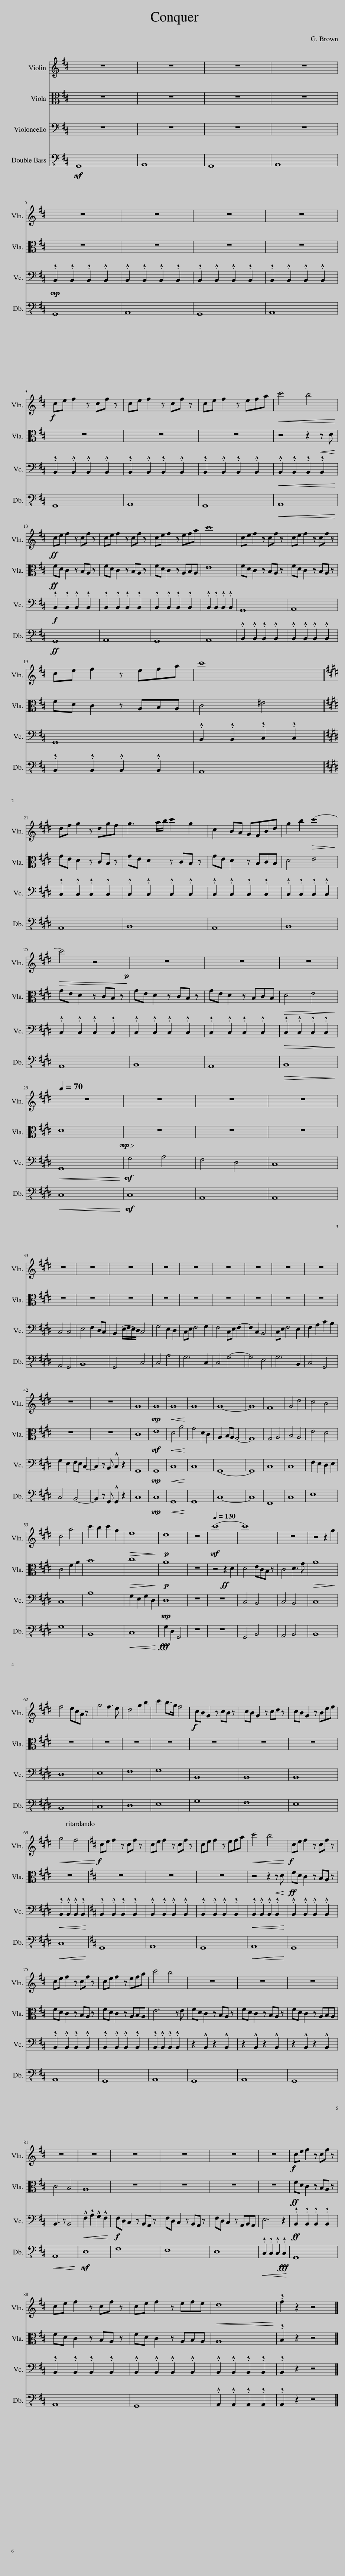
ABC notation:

X:1
%%score 1 2 3 4
L:1/8
M:none
I:linebreak $
K:D
V:1 treble
V:2 alto
V:3 bass
V:4 bass-8
V:1
 z8 | z8 | z8 | z8 |$ z8 | %5
 z8 | z8 | z8 |$!f! ce f2 z cf z | ce f2 z cf z | %10
 ce f2 z efa |!<(! c'4 b4!<)! |$!ff! ce f2 z cf z | ce f2 z cf z | ce f2 z efa | %15
 c'8 | ce f2 z cf z | ce f2 z cf z |$ ce f2 z efa | c'8 ||$ %20
[K:E] df g2 z dgf | g3 a/b/ c'2 g2 | c2 BA GFBd | g2 b2!>(! c'4-!>)! |$!>(! c'4!p! z4!>)! | %25
 z8 | z8 | z8 |$[Q:1/4=70] z8 | z8 | %30
 z8 | z8 |$ z8 | z8 | z8 | %35
 z8 | z8 | z8 | z8 | z8 | %40
 z8 |$ z8 | z8 | G8 |!mp! G8 | %45
!<(! G8!<)! | G8 | G8- | G8 | F8 | %50
 G4 d4 | c4 B4 |$ c4 a4 | c'2 b2 c'2 g2 |!>(! e8!>)! | %55
!p! d8 | z8 |[Q:1/4=130]!mf! c'8- | c'8 | z8 | %60
 z4 z2 g2 |$ f4 ecA z | g4 f3 e | d4 g2 b2 | c'2 b>g f4 | %65
!f!!f! cB G2 z cB z | cB G2 z cd z | cB G2 z Bef |$!<(! g4 f4!<)! |[K:D]!f! ce f2 z cf z | %70
 ce f2 z cf z | ce f2 z efa |!<(! c'4 b4!<)! |!f! ce f2 z cf z |$ ce f2 z cf z | %75
 ce f2 z efa | c'4 b4 | z8 | z8 | z8 |$ %80
 z8 | z8 | z8 | z8 | z8 | %85
 z8 |!f! ce f2 z cf z |$ ce f2 z cf z | ce f2 z efe |!<(! d8!<)! | %90
 .f2 z2 z4 |] %91
V:2
 z8 | z8 | z8 | z8 |$ z8 | %5
 z8 | z8 | z8 |$ z8 | z8 | %10
 z8 | z4 z2!<(! z D!<)! |$!ff! FD C2 z B,A, z | FD C2 z B,A, z | FD C2 z A,B,A, | %15
 E8 | FD C2 z B,A, z | FD C2 z B,A, z |$ FD C2 z A,B,A, | C4 ^E4 ||$ %20
[K:E] GE D2 z CB, z | GE D2 z CB, z | GE D2 z B,CB, | D4 E4 |$ GE D2 z CB, z | %25
 GE D2 z CB, z | GE D2 z B,CB, |!>(! D4 E4!>)! |$!mp!!>(! D8!>)! | z8 | %30
 z8 | z8 |$ z8 | z8 | z8 | %35
 z8 | z8 | z8 | z8 | z8 | %40
 z8 |$ z8 | z8 | C8 |!mf! E8 | %45
!<(! D4 A4!<)! | G4 D2 C2 | A,2 B,A, G,4- | G,8 | G,4 A,4 | %50
 B,4 A,4 | E4 D4 |$ C4 F2 A2 | B8 |!>(! c8!>)! | %55
!p! A8 | z8 | z4!ff! z2 D2 | D4 ECB, z | C4 D3 G | %60
!>(! A8!>)! |$ z8 | z8 | z8 | z8 | %65
 z8 | z8 | z8 |$ z8 |[K:D] z8 | %70
 z8 | z8 | z4 z2!<(! z D!<)! |!ff! FD C2 z B,A, z |$ FD C2 z B,A, z | %75
 FD C2 z A,B,A, | E6 z E | FD C2 z B,A, z | FD C2 z B,A, z | FD C2 z A,B,A, |$ %80
 C4 B,4 | A,8 | z8 | z8 | z8 | %85
 z8 |!ff! FD C2 z B,A, z |$ FD C2 z B,A, z | FD C2 z A,B,A, | A,8 | %90
 .B,2 z2 z4 |] %91
V:3
 z8 | z8 | z8 | z8 |$!mp! .B,,2 .B,,2 .B,,2 .B,,2 | %5
 .B,,2 .B,,2 .B,,2 .B,,2 | .B,,2 .B,,2 .B,,2 .B,,2 | .B,,2 .B,,2 .B,,2 .B,,2 |$ .B,,2 .B,,2 .B,,2 .B,,2 | .B,,2 .B,,2 .B,,2 .B,,2 | %10
 .B,,2 .B,,2 .B,,2 .B,,2 |!<(! .B,,2 .B,,2 .B,,2 .B,,2!<)! |$!f! .B,,2 .B,,2 .B,,2 .B,,2 | .B,,2 .B,,2 .B,,2 .B,,2 | .B,,2 .B,,2 .B,,2 .B,,2 | %15
 .B,,2 .B,,2 .B,,2 .B,,2 | G,,8 | A,,8 |$ G,,8 | .B,,2 .B,,2 .C,2 .C,2 ||$ %20
[K:E] .C,2 .C,2 .C,2 .C,2 | .C,2 .C,2 .C,2 .C,2 | .C,2 .C,2 .C,2 .C,2 | .C,2 .C,2 .C,2 .C,2 |$ .C,2 .C,2 .C,2 .C,2 | %25
 .C,2 .C,2 .C,2 .C,2 | .C,2 .C,2 .C,2 .C,2 |!>(! .C,2 .C,2 .C,2 .C,2!>)! |$!<(! G,,8!<)! |!mf! G,4 A,4 | %30
 F,4 D,4 | C,8 |$ C,4 C,4 | E,4 F,2 D,C, | B,,2 E,/F,/E,/(D,/ C,4) | %35
 G,4 E,2 D,2 | C,E, F,4 G,2 | F,4 C,E, F,2- | F,2 C,2 B,,4 | C,E, F,4 E,2 | %40
 F,2 A,2 C2 B,2 |$ G,2 E,2 F,E, C,2- | C,2 z B,, !^!C,2 z2 | G,,8 |!mp! G,,8 | %45
!<(! C,8!<)! | C,8 | G,,8- | G,,8 | C,8 | %50
 C,8 | F,2 E,2 D,2 E,2 |$ C,8 | B,8 | G,2 E,2 G,2 D,2 | %55
!mp! D,8 | z8 | z8 | C,4 B,,4 | C,4 B,,4 | %60
 C,8 |$ D,8 | E,8 | F,8 | G,8 | %65
 B,,8 | B,,8 | B,,8 |$!<(! .B,,2 .B,,2 .B,,2 .B,,2!<)! |[K:D] .B,,2 .B,,2 .B,,2 .B,,2 | %70
 .B,,2 .B,,2 .B,,2 .B,,2 | .B,,2 .B,,2 .B,,2 .B,,2 |!<(! .B,,2 .B,,2 .B,,2 .B,,2!<)! | .B,,2 .B,,2 .B,,2 .B,,2 |$ .B,,2 .B,,2 .B,,2 .B,,2 | %75
 .B,,2 .B,,2 .B,,2 .B,,2 | .B,,2 .B,,2 .B,,2 .B,,2 | z2 !^!B,,2 z2 !^!B,,2 | z2 !^!B,,2 z2 !^!B,,2 | z2 !^!B,,2 z2 !^!B,,2 |$ %80
 B,,3 z B,,4 |!<(! !^!F,2 !^!A,2 !^!G,2 !^!F,2!<)! |!f! F,D, C,2 z B,,A,, z | F,D, C,2 z B,,A,, z | F,D, C,2 z A,,B,,A,, | %85
 E,6 z2 |!ff! .B,,2 .B,,2 .B,,2 .B,,2 |$ .B,,2 .B,,2 .B,,2 .B,,2 | .B,,2 .B,,2 .B,,2 .B,,2 | .B,,2 .B,,2 .B,,2 .B,,2 | %90
 .B,,2 z2 z4 |] %91
V:4
!mf! G,,8 | A,,8 | F,,8 | A,,8 |$ G,,8 | %5
 A,,8 | F,,8 | A,,8 |$ G,,8 | A,,8 | %10
 F,,8 |!<(! A,,8!<)! |$!ff! G,,8 | A,,8 | F,,8 | %15
 A,,8 | .B,,2 .B,,2 .B,,2 .B,,2 | .B,,2 .B,,2 .B,,2 .B,,2 |$ .B,,2 .B,,2 .B,,2 .B,,2 | A,,8 ||$ %20
[K:E] A,,8 | B,,8 | G,,8 | B,,8 |$ A,,8 | %25
 B,,8 | G,,8 |!>(! B,,8!>)! |$!<(! C,8!<)! |!mf! C,8 | %30
 A,,8 | A,,8 |$ A,,4 G,,4 | B,,8 | G,,4 C,4 | %35
 C,4 A,4 | G,6 C,2 | C,4 G,4- | G,4 E,4 | G,6 B,,2 | %40
 C,4 G,,4 |$ C,4 B,,4- | B,,2 z G,, !^!G,,2 z2 | C,8 |!mp! C,8 | %45
!<(! G,,8!<)! | G,,8 | C,8- | C,8 | F,,8 | %50
 C,8 | E,8 |$ G,8 | B,,8 |!<(! C,8!<)! | %55
!fff! G,2 D,2 G,,4 | z8 | z8 | G,,4 B,,4 | A,,4 B,,4 | %60
 B,,8 |$ B,,8 | C,8 | D,8 | E,8 | %65
 G,8 | F,8 | D,8 |$!<(! C,8!<)! |[K:D] G,,8 | %70
 A,,8 | F,,8 |!<(! A,,8!<)! | G,,8 |$ A,,8 | %75
 F,,8 | A,,8 | G,,8 | A,,8 | F,,8 |$ %80
!<(! A,,8!<)! |!mf! D,8 | F,8 | E,8 | D,8 | %85
!<(! .C,2 .C,2 .C,2!fff! .C,2!<)! | G,,8 |$ A,,8 | G,,8 | .A,,2 .A,,2 .A,,2 .A,,2 | %90
 .A,,2 z2 z4 |] %91
